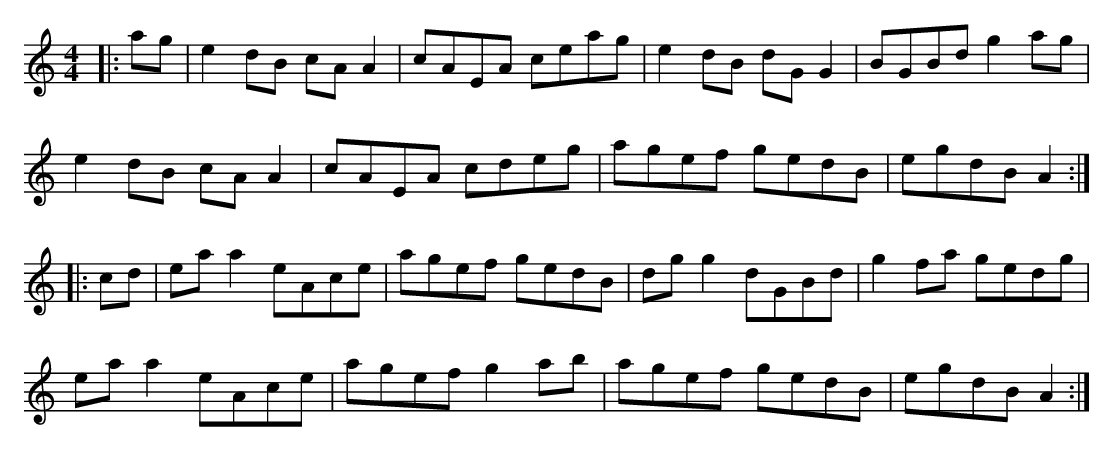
X:1
M:4/4
K:Amin
|:ag|e2 dB cA A2|cAEA ceag|e2 dB dG G2|BGBd g2 ag|
e2 dB cA A2|cAEA cdeg|agef gedB|egdB A2:|
|:cd|ea a2 eAce|agef gedB|dg g2 dGBd|g2 fa gedg|
ea a2 eAce|agef g2 ab|agef gedB|egdB A2:|
